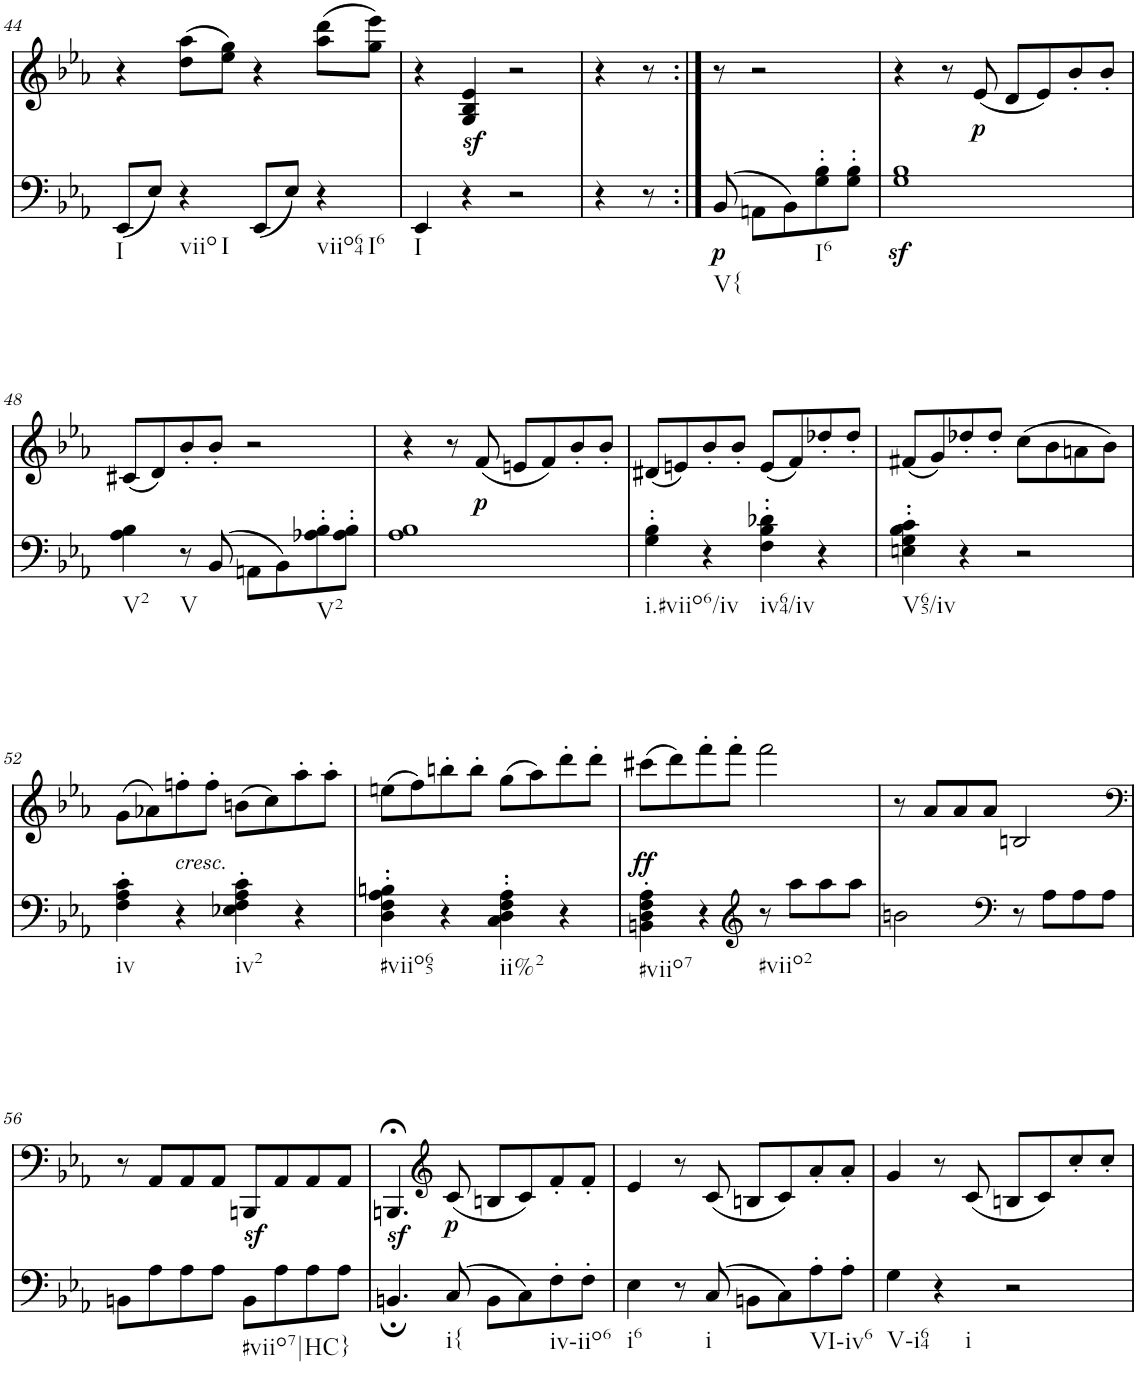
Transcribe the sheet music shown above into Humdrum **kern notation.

**kern	**dynam	**kern	**dynam
*part2	*part2	*part1	*part1
*staff2	*staff2	*staff1	*staff1
*I"piano	*	*I"piano	*
*I'Pno	*	*I'Pno	*
!!LO:PB:g=z
*clefF4	*	*clefG2	*
*k[b-e-a-]	*	*k[b-e-a-]	*
*c:	*	*c:	*
*M4/4	*	*M4/4	*
=44	=44	=44	=44
!LO:TX:b:t=I	!	!	!
(8EE-/L	.	4r	.
8E-/J)	.	.	.
!LO:TX:b:t=viio	!	!	!
!LO:TX:b:t=I	!	!	!
4r	.	(8dd\ 8aa-\L	.
.	.	8ee-\ 8gg\J)	.
(8EE-/L	.	4r	.
8E-/J)	.	.	.
!LO:TX:b:t=viio64	!	!	!
!LO:TX:b:t=I6	!	!	!
4r	.	(8aa-\ 8ddd\L	.
.	.	8gg\ 8eee-\J)	.
=45	=45	=45	=45
!LO:TX:b:t=I	!	!	!
4EE-/	.	4r	.
!	!LO:DY:a	!	!
4r	sf	4G/ 4B-/ 4e-/	.
2r	.	2r	.
=46	=46	=46	=46
4r	.	4r	.
8r	.	8r	.
=46X1:|!	=46X1:|!	=46X1:|!	=46X1:|!
!LO:TX:b:t=V{	!	!	!
!	!LO:DY:b	!	!
(8BB-/	p	8r	.
8AAn\L	.	2r	.
8BB-\)	.	.	.
!LO:TX:b:t=I6	!	!	!
8G\' 8B-\'	.	.	.
8G\' 8B-\'J	.	.	.
=47	=47	=47	=47
1Gz< 1B-z<	.	4r	.
.	.	8r	.
!	!	!	!LO:DY:b
.	.	(8e-/	p
.	.	8d/L	.
.	.	8e-/)	.
.	.	8b-'/	.
.	.	8b-'/J	.
!!LO:LB:g=z
=48	=48	=48	=48
!LO:TX:b:t=V2	!	!	!
4A-\ 4B-\	.	(8c#X/L	.
.	.	8d/)	.
!LO:TX:b:t=V	!	!	!
8r	.	8b-'/	.
(8BB-/	.	8b-'/J	.
8AAn\L	.	2r	.
8BB-\)	.	.	.
!LO:TX:b:t=V2	!	!	!
8A-X\' 8B-\'	.	.	.
8A-\' 8B-\'J	.	.	.
=49	=49	=49	=49
1A- 1B-	.	4r	.
.	.	8r	.
!	!	!	!LO:DY:b
.	.	(8f/	p
.	.	8en/L	.
.	.	8f/)	.
.	.	8b-'/	.
.	.	8b-'/J	.
=50	=50	=50	=50
!LO:TX:b:t=i.#viio6/iv	!	!	!
4G\' 4B-\'	.	(8d#X/L	.
.	.	8en/)	.
4r	.	8b-'/	.
.	.	8b-'/J	.
!LO:TX:b:t=iv64/iv	!	!	!
4F\' 4B-\' 4d-X\'	.	(8e/L	.
.	.	8f/)	.
4r	.	8dd-X'/	.
.	.	8dd-'/J	.
=51	=51	=51	=51
!LO:TX:b:t=V65/iv	!	!	!
4En\' 4G\' 4B-\' 4c\'	.	(8f#X/L	.
.	.	8g/)	.
4r	.	8dd-X'/	.
.	.	8dd-'/J	.
2r	.	(8cc\L	.
.	.	8b-\	.
.	.	8an\	.
.	.	8b-\J)	.
!!LO:LB:g=z
=52	=52	=52	=52
!LO:TX:b:t=iv	!	!	!
4F\' 4A-\' 4c\'	.	(8g\L	.
.	.	8a-X\)	.
!	!	!LO:TX:b:i:t=cresc.	!
4r	.	8ffn'\	.
.	.	8ff'\J	.
!LO:TX:b:t=iv2	!	!	!
4E-X\' 4F\' 4A-\' 4c\'	.	(8bn\L	.
.	.	8cc\)	.
4r	.	8aa-'\	.
.	.	8aa-'\J	.
=53	=53	=53	=53
!LO:TX:b:t=#viio65	!	!	!
4D\' 4F\' 4A-\' 4Bn\'	.	(8een\L	.
.	.	8ff\)	.
4r	.	8bbn'\	.
.	.	8bb'\J	.
!LO:TX:b:t=ii%2	!	!	!
4C\' 4D\' 4F\' 4A-\'	.	(8gg\L	.
.	.	8aa-\)	.
4r	.	8ddd'\	.
.	.	8ddd'\J	.
=54	=54	=54	=54
!LO:TX:b:t=#viio7	!	!	!
!	!	!	!LO:DY:b
4BBn\' 4D\' 4F\' 4A-\'	.	(8ccc#X\L	ff
.	.	8ddd\)	.
4r	.	8fff'\	.
.	.	8fff'\J	.
*clefG2	*	*	*
!LO:TX:b:t=#viio2	!	!	!
8r	.	2fff\	.
8aa-\L	.	.	.
8aa-\	.	.	.
8aa-\J	.	.	.
=55	=55	=55	=55
2bn\	.	8r	.
.	.	8a-/L	.
.	.	8a-/	.
.	.	8a-/J	.
*clefF4	*	*	*
8r	.	2Bn/	.
8A-\L	.	.	.
8A-\	.	.	.
8A-\J	.	.	.
!!LO:LB:g=z
=56	=56	=56	=56
*	*	*clefF4	*
8BBn\L	.	8r	.
8A-\	.	8AA-/L	.
8A-\	.	8AA-/	.
8A-\J	.	8AA-/J	.
!LO:TX:b:t=#viio7|HC}	!	!	!
8BBz>\L	.	8BBBn/L	.
8A-\	.	8AA-/	.
8A-\	.	8AA-/	.
8A-\J	.	8AA-/J	.
=57	=57	=57	=57
4.BBnz>;/	.	4.BBBn;</	.
*	*	*clefG2	*
!LO:TX:b:t=i{	!	!	!
!	!	!	!LO:DY:b
(8C/	.	(8c/	p
8BB\L	.	8Bn/L	.
8C\)	.	8c/)	.
!LO:TX:b:t=iv-iio6	!	!	!
8F'\	.	8f'/	.
8F'\J	.	8f'/J	.
=58	=58	=58	=58
!LO:TX:b:t=i6	!	!	!
4E-\	.	4e-/	.
8r	.	8r	.
!LO:TX:b:t=i	!	!	!
(8C/	.	(8c/	.
8BBn\L	.	8Bn/L	.
8C\)	.	8c/)	.
!LO:TX:b:t=VI-iv6	!	!	!
8A-'\	.	8a-'/	.
8A-'\J	.	8a-'/J	.
=59	=59	=59	=59
!LO:TX:b:t=V-i64	!	!	!
4G\	.	4g/	.
!LO:TX:b:t=i	!	!	!
4r	.	8r	.
.	.	(8c/	.
2r	.	8Bn/L	.
.	.	8c/)	.
.	.	8cc'/	.
.	.	8cc'/J	.
=	=	=	=
*-	*-	*-	*-
